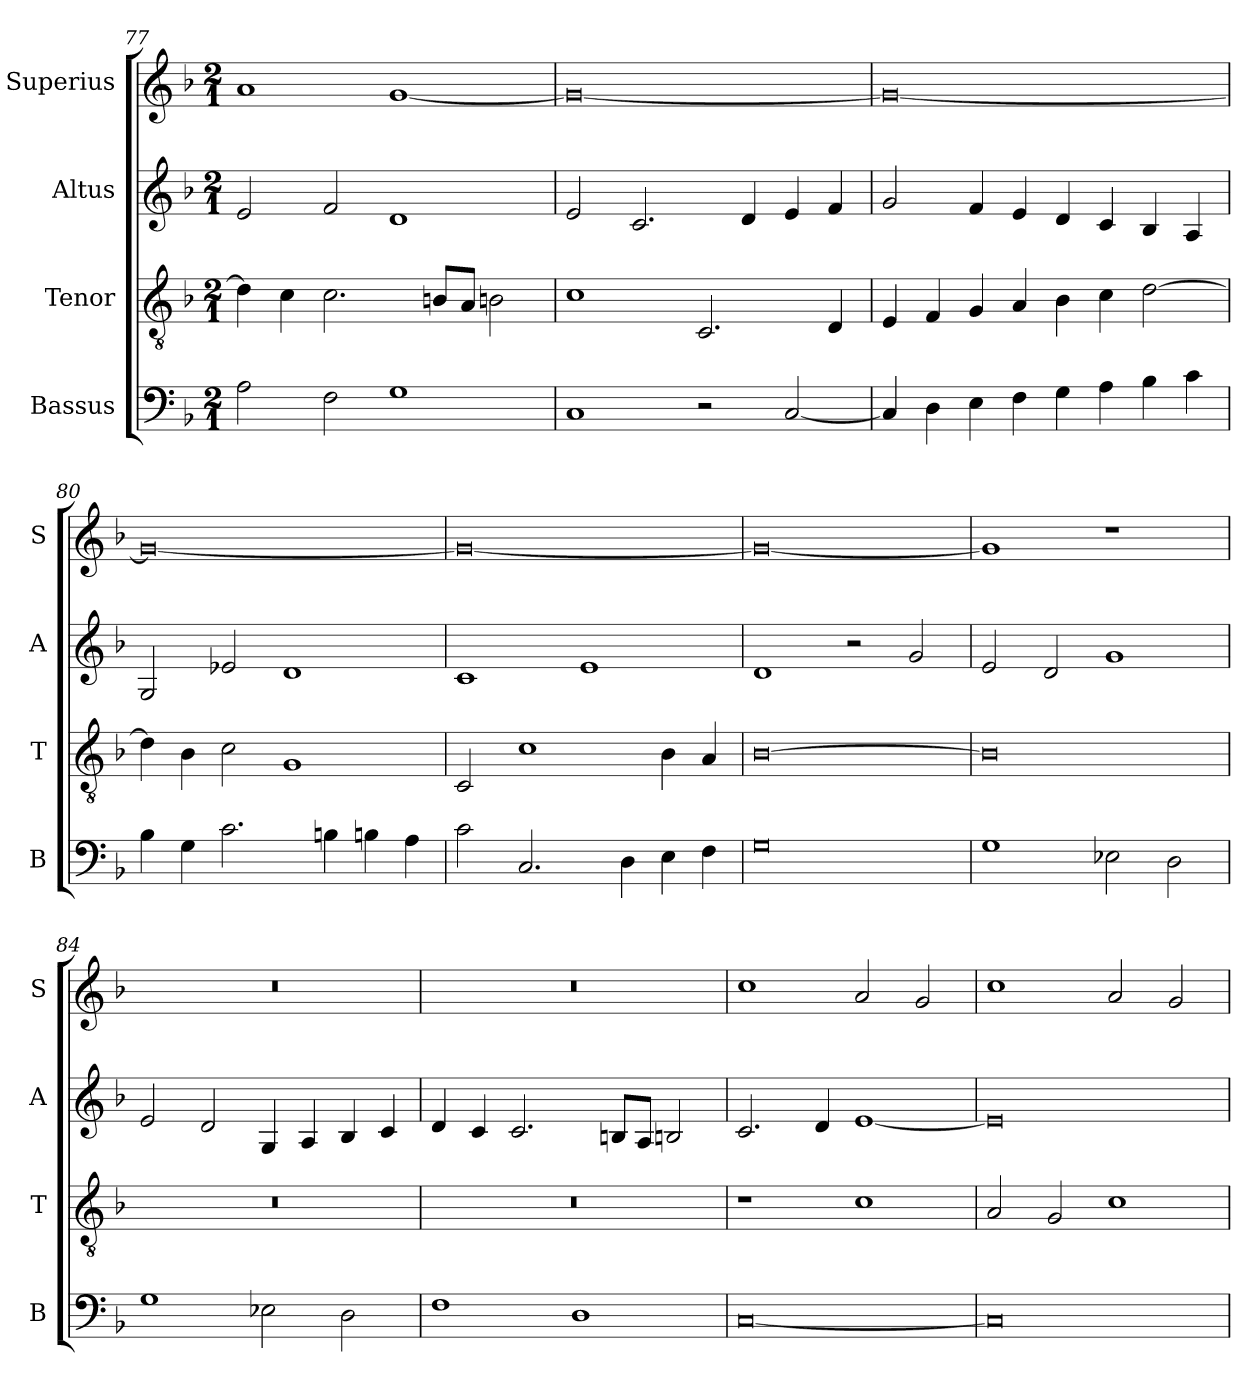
**kern	**kern	**kern	**kern
*part4	*part3	*part2	*part1
*staff4	*staff3	*staff2	*staff1
*I"Bassus	*I"Tenor	*I"Altus	*I"Superius
*I'B	*I'T	*I'A	*I'S
*clefF4	*clefGv2	*clefG2	*clefG2
*k[b-]	*k[b-]	*k[b-]	*k[b-]
*F:	*F:	*F:	*F:
*M2/1	*M2/1	*M2/1	*M2/1
=77	=77	=77	=77
2A	4d]	2e	1a
.	4c	.	.
2F	2.c	2f	.
1G	.	1d	[1g
.	8BnL	.	.
.	8AJ	.	.
.	2Bn	.	.
=78	=78	=78	=78
1C	1c	2e	0g_
.	.	2.c	.
2r	2.C	.	.
.	.	4d	.
[2C	.	4e	.
.	4D	4f	.
=79	=79	=79	=79
4C]	4E	2g	0g_
4D	4F	.	.
4E	4G	4f	.
4F	4A	4e	.
4G	4B-	4d	.
4A	4c	4c	.
4B-	[2d	4B-	.
4c	.	4A	.
=80	=80	=80	=80
4B-	4d]	2G	0g_
4G	4B-	.	.
2.c	2c	2e-X	.
.	1G	1d	.
4Bn	.	.	.
4Bn	.	.	.
4A	.	.	.
=81	=81	=81	=81
2c	2C	1c	0g_
2.C	1c	.	.
.	.	1e	.
4D	.	.	.
4E	4B-	.	.
4F	4A	.	.
=82	=82	=82	=82
0G	[0B-	1d	0g_
.	.	2r	.
.	.	2g	.
=83	=83	=83	=83
1G	0B-]	2e	1g]
.	.	2d	.
2E-X	.	1g	1r
2D	.	.	.
=84	=84	=84	=84
1G	0r	2e	0r
.	.	2d	.
2E-X	.	4G	.
.	.	4A	.
2D	.	4B-	.
.	.	4c	.
=85	=85	=85	=85
1F	0r	4d	0r
.	.	4c	.
.	.	2.c	.
1D	.	.	.
.	.	8BnL	.
.	.	8AJ	.
.	.	2Bn	.
=86	=86	=86	=86
[0C	1r	2.c	1cc
.	.	4d	.
.	1c	[1e	2a
.	.	.	2g
=87	=87	=87	=87
0C]	2A	0e]	1cc
.	2G	.	.
.	1c	.	2a
.	.	.	2g
=	=	=	=
*-	*-	*-	*-
